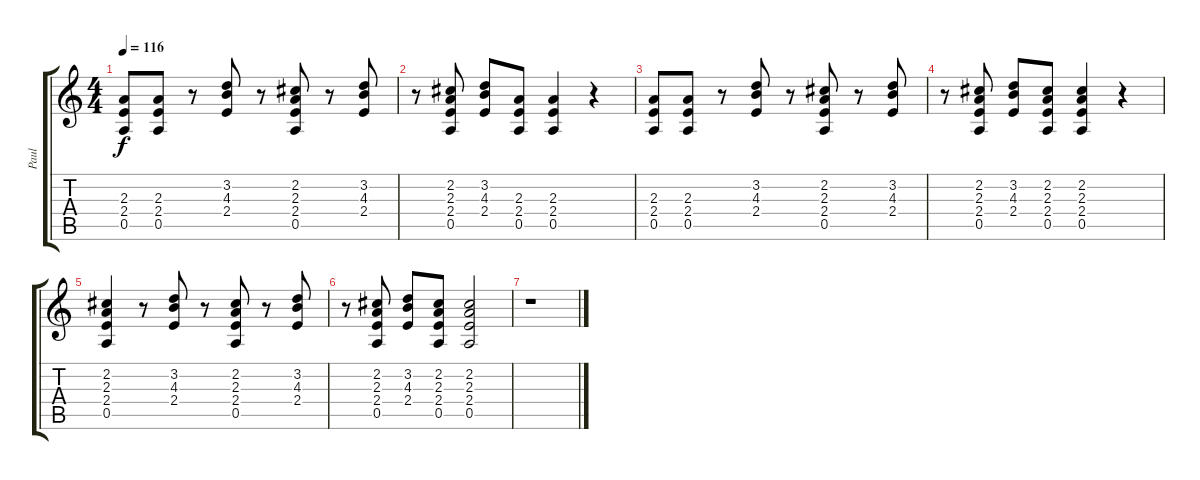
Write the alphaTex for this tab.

\track ("Paul" "Paul") {instrument distortionguitar}
\staff {score tabs}
\tuning (E4 B3 G3 D3 A2 E2) {hide}
\ts (4 4)
\tempo 116
\clef g2
\ks c
(2.3 2.4 0.5).8{dy f} (2.3 2.4 0.5).8 r.8 (3.2 4.3 2.4).8 r.8 (2.2 2.3 2.4 0.5).8 r.8 (3.2 4.3 2.4).8 |
r.8 (2.2 2.3 2.4 0.5).8 (3.2 4.3 2.4).8 (2.3 2.4 0.5).8 (2.3 2.4 0.5).4 r.4 |
(2.3 2.4 0.5).8 (2.3 2.4 0.5).8 r.8 (3.2 4.3 2.4).8 r.8 (2.2 2.3 2.4 0.5).8 r.8 (3.2 4.3 2.4).8 |
r.8 (2.2 2.3 2.4 0.5).8 (3.2 4.3 2.4).8 (2.2 2.3 2.4 0.5).8 (2.2 2.3 2.4 0.5).4 r.4 |
(2.2 2.3 2.4 0.5).4 r.8 (3.2 4.3 2.4).8 r.8 (2.2 2.3 2.4 0.5).8 r.8 (3.2 4.3 2.4).8 |
r.8 (2.2 2.3 2.4 0.5).8 (3.2 4.3 2.4).8 (2.2 2.3 2.4 0.5).8 (2.2 2.3 2.4 0.5).2 |
r.1
